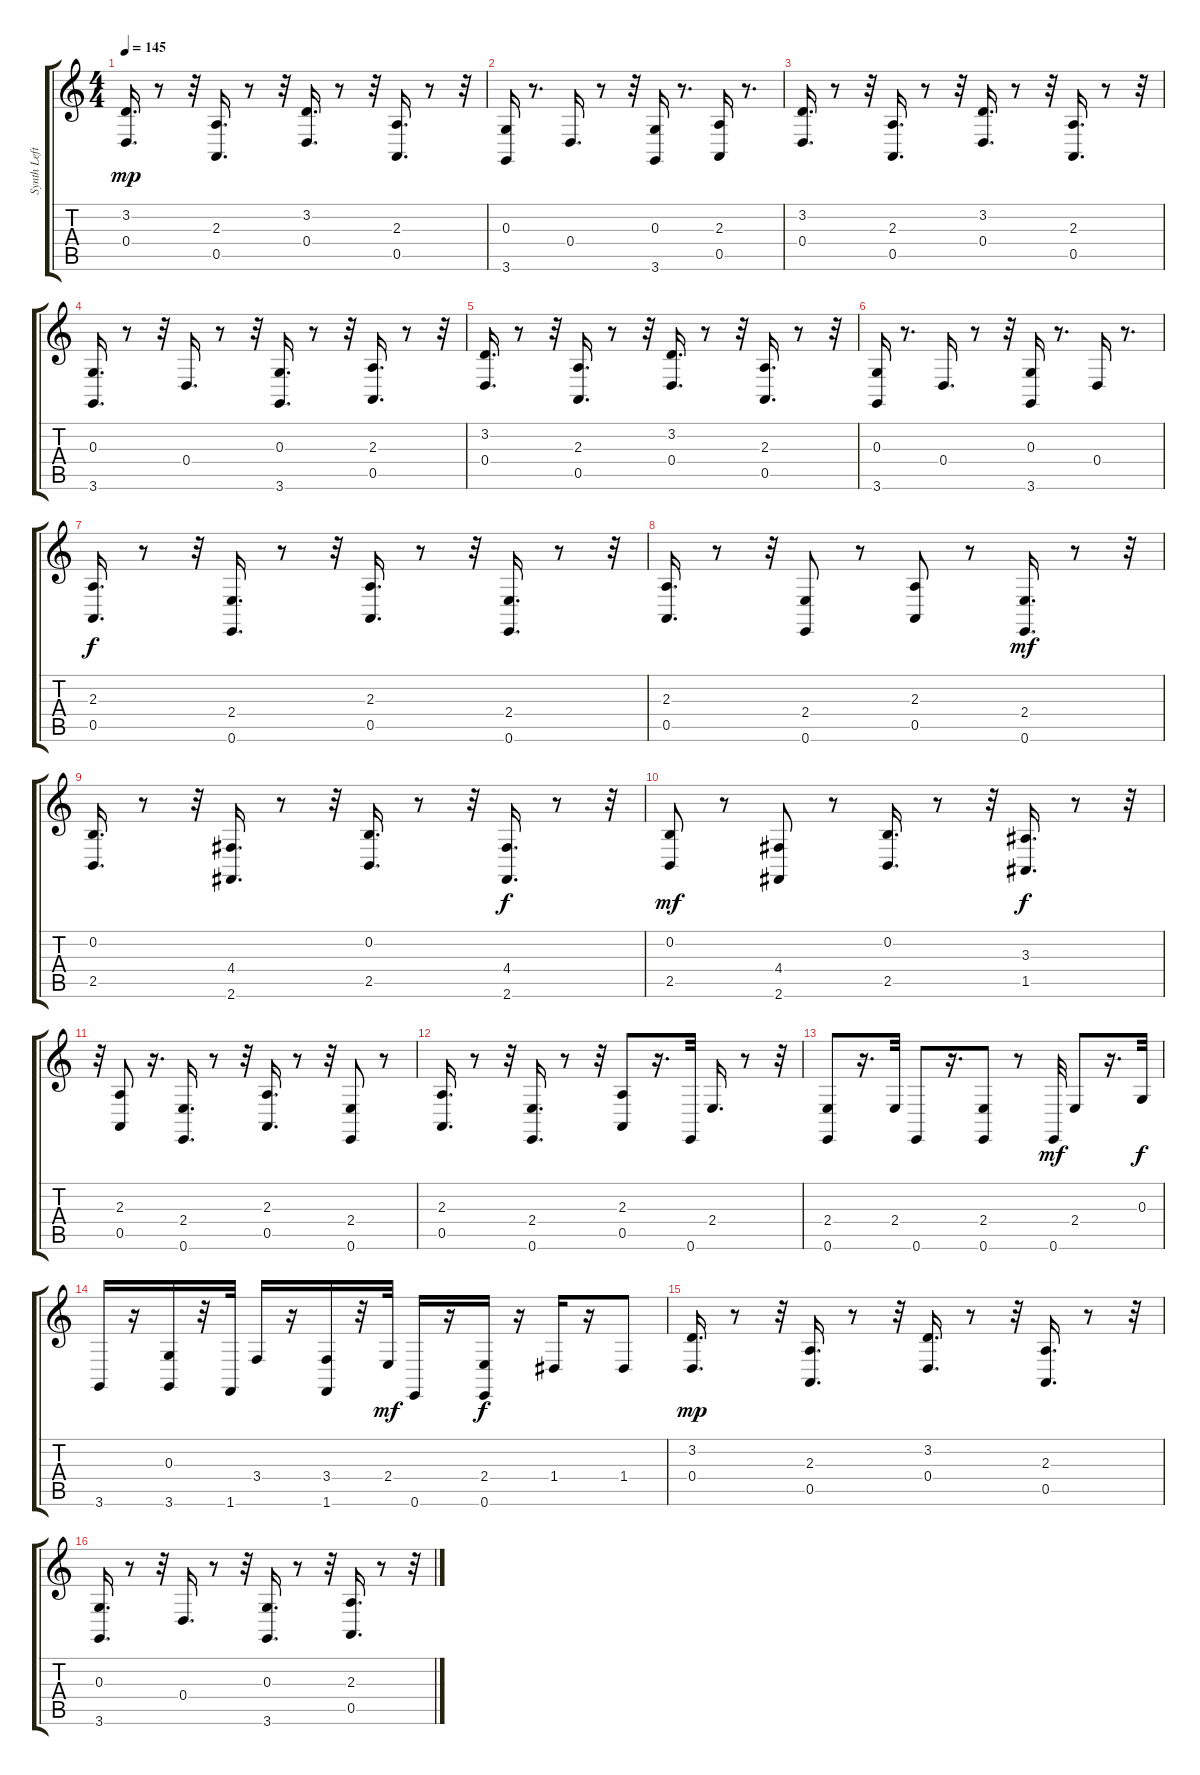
\track ("Synth Left" "Synth Left") {instrument lead2sawtooth}
\staff {score tabs}
\tuning (E4 B3 G3 D3 A2 E2) {hide}
\ts (4 4)
\tempo 145
\clef g2
\ks c
(3.2 0.4).16{d dy mp} r.8 r.32 (2.3 0.5).16{d} r.8 r.32 (3.2 0.4).16{d} r.8 r.32 (2.3 0.5).16{d} r.8 r.32 |
(0.3 3.6).16 r.8{d} 0.4.16{d} r.8 r.32 (0.3 3.6).16 r.8{d} (2.3 0.5).16 r.8{d} |
(3.2 0.4).16{d} r.8 r.32 (2.3 0.5).16{d} r.8 r.32 (3.2 0.4).16{d} r.8 r.32 (2.3 0.5).16{d} r.8 r.32 |
(0.3 3.6).16{d} r.8 r.32 0.4.16{d} r.8 r.32 (0.3 3.6).16{d} r.8 r.32 (2.3 0.5).16{d} r.8 r.32 |
(3.2 0.4).16{d} r.8 r.32 (2.3 0.5).16{d} r.8 r.32 (3.2 0.4).16{d} r.8 r.32 (2.3 0.5).16{d} r.8 r.32 |
(0.3 3.6).16 r.8{d} 0.4.16{d} r.8 r.32 (0.3 3.6).16 r.8{d} 0.4.16 r.8{d} |
(2.3 0.5).16{d dy f} r.8 r.32 (2.4 0.6).16{d} r.8 r.32 (2.3 0.5).16{d} r.8 r.32 (2.4 0.6).16{d} r.8 r.32 |
(2.3 0.5).16{d} r.8 r.32 (2.4 0.6).8 r.8 (2.3 0.5).8 r.8 (2.4 0.6).16{d dy mf} r.8 r.32 |
(0.2 2.5).16{d} r.8 r.32 (4.4 2.6).16{d} r.8 r.32 (0.2 2.5).16{d} r.8 r.32 (4.4 2.6).16{d dy f} r.8 r.32 |
(0.2 2.5).8{dy mf} r.8 (4.4 2.6).8 r.8 (0.2 2.5).16{d} r.8 r.32 (3.3 1.5).16{d dy f} r.8 r.32 |
r.32 (2.3 0.5).8 r.16{d} (2.4 0.6).16{d} r.8 r.32 (2.3 0.5).16{d} r.8 r.32 (2.4 0.6).8 r.8 |
(2.3 0.5).16{d} r.8 r.32 (2.4 0.6).16{d} r.8 r.32 (2.3 0.5).8 r.16{d} 0.6.32 2.4.16{d} r.8 r.32 |
(2.4 0.6).8 r.16{d} 2.4.32 0.6.8 r.16{d} (2.4 0.6).8 r.8 0.6.32{dy mf} 2.4.8 r.16{d} 0.3.32{dy f} |
3.6.16 r.16 (0.3 3.6).16 r.32 1.6.32 3.4.16 r.16 (3.4 1.6).16 r.32 2.4.32{dy mf} 0.6.16 r.16 (2.4 0.6).16{dy f} r.16 1.4.16 r.16 1.4.8 |
(3.2 0.4).16{d dy mp} r.8 r.32 (2.3 0.5).16{d} r.8 r.32 (3.2 0.4).16{d} r.8 r.32 (2.3 0.5).16{d} r.8 r.32 |
(0.3 3.6).16{d} r.8 r.32 0.4.16{d} r.8 r.32 (0.3 3.6).16{d} r.8 r.32 (2.3 0.5).16{d} r.8 r.32
